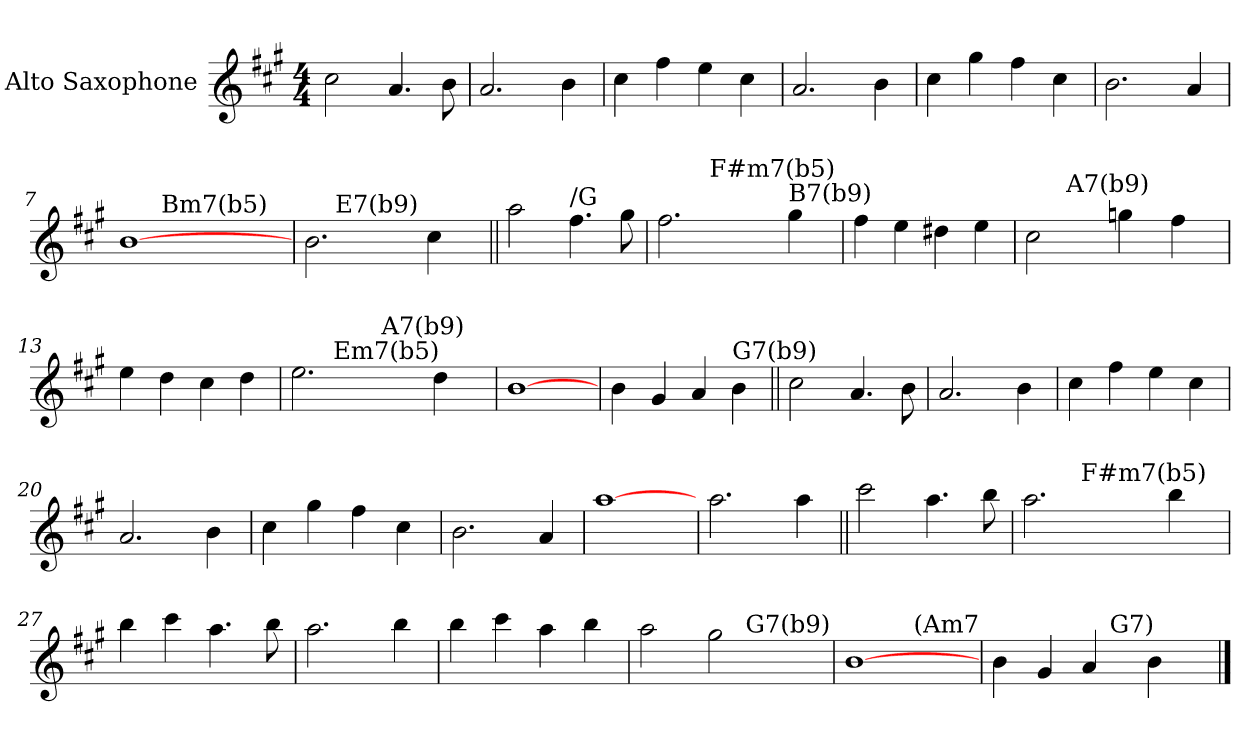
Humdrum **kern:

**kern
*part1
*staff1
*I"Alto Saxophone
*I'A. Sax.
*clefG2
*ITrd5c9
*k[]
*C:
*M4/4
=1
2e
4.c
8d
=2
2.c
4d
=3
4e
4a
4g
4e
=4
2.c
4d
!!LO:LB:g=z
=5
4e
4b
4a
4e
=6
2.d
4c
=7
*^
[1d	8ryy
.	32ryy
.	256ryy
.	1024ryy
!	!LO:TX:a:t=Bm7(b5)
.	2ryy
.	4ryy
.	16ryy
.	64ryy
.	128ryy
.	512.ryy
=8	=8
2.d	16ryy
.	64ryy
.	256..ryy
!	!LO:TX:a:t=E7(b9)
.	2ryy
.	4ryy
4e	.
.	8ryy
.	32ryy
.	128ryy
.	1024ryy
*v	*v
!!LO:LB:g=z
=9||
2cc
!LO:TX:a:t=/G
4.a
8b
=10
*^
2.a	8ryy
.	32ryy
.	64ryy
.	128ryy
.	512ryy
!	!LO:TX:a:t=F#m7(b5)
.	2ryy
.	4ryy
!LO:TX:a:t=B7(b9)	!
4b	.
.	16ryy
.	256.ryy
*v	*v
=11
4a
4g
4f#
4g
=12
*^
2e	16ryy
.	32ryy
.	64ryy
.	256ryy
.	1024ryy
!	!LO:TX:a:t=A7(b9)
.	2ryy
4b-	.
.	4ryy
4a	.
.	8ryy
.	128ryy
.	512.ryy
*v	*v
!!LO:LB:g=z
=13
4g
4f
4e
4f
=14
*^
*	*^
2.g	8ryy	2ryy
.	32ryy	.
.	256ryy	.
.	1024ryy	.
!	!LO:TX:a:t=Em7(b5)	!
.	2ryy	.
!	!	!LO:TX:a:t=A7(b9)
.	.	2ryy
.	4ryy	.
4f	.	.
.	16ryy	.
.	64ryy	.
.	128ryy	.
.	512.ryy	.
*v	*v	*v
=15
[1d
=16
4d
4B
4c
!LO:TX:a:t=G7(b9)
4d
!!LO:LB:g=z
=17||
2e
4.c
8d
=18
2.c
4d
=19
4e
4a
4g
4e
=20
2.c
4d
!!LO:LB:g=z
=21
4e
4b
4a
4e
=22
2.d
4c
=23
[1cc
=24
2.cc
4cc
!!LO:LB:g=z
=25||
2ee
4.cc
8dd
=26
*^
2.cc	8ryy
.	32ryy
.	64ryy
.	128ryy
.	512ryy
!	!LO:TX:a:t=F#m7(b5)
.	2ryy
.	4ryy
4dd	.
.	16ryy
.	256.ryy
*v	*v
=27
4dd
4ee
4.cc
8dd
=28
2.cc
4dd
!!LO:LB:g=z
=29
4dd
4ee
4cc
4dd
=30
*^
2cc	2ryy
2b	16ryy
.	32ryy
.	256..ryy
!	!LO:TX:a:t=G7(b9)
.	4ryy
.	8ryy
.	64ryy
.	128ryy
.	1024ryy
=31	=31
[1d	2ryy
!	!LO:TX:a:t=(Am7
.	2ryy
=32	=32
4d	2ryy
4B	.
4c	32ryy
.	64ryy
.	128ryy
.	1024ryy
!	!LO:TX:a:t=G7)
.	4ryy
4d	.
.	8ryy
.	16ryy
.	256..ryy
*v	*v
==
*-
